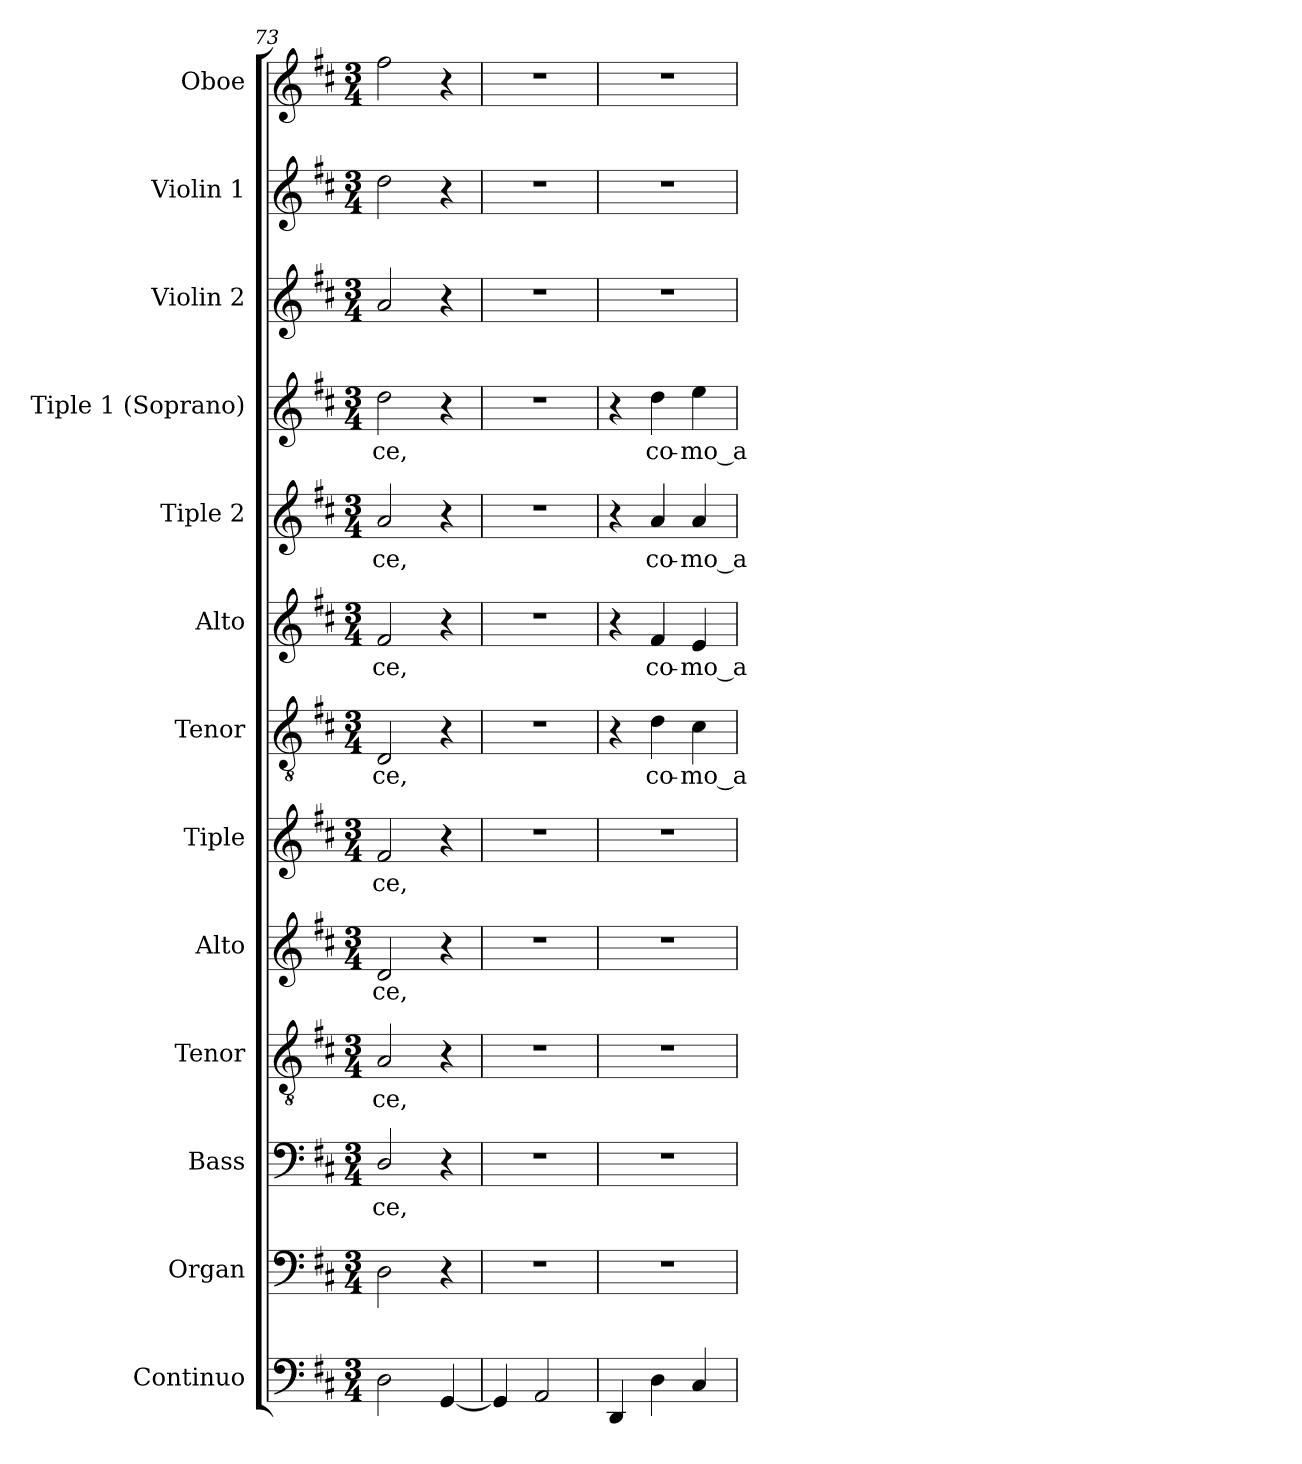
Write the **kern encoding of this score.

**kern	**kern	**kern	**text	**kern	**text	**kern	**text	**kern	**text	**kern	**text	**kern	**text	**kern	**text	**kern	**text	**kern	**kern	**kern
*part13	*part12	*part11	*part11	*part10	*part10	*part9	*part9	*part8	*part8	*part7	*part7	*part6	*part6	*part5	*part5	*part4	*part4	*part3	*part2	*part1
*staff13	*staff12	*staff11	*staff11	*staff10	*staff10	*staff9	*staff9	*staff8	*staff8	*staff7	*staff7	*staff6	*staff6	*staff5	*staff5	*staff4	*staff4	*staff3	*staff2	*staff1
*I"Continuo	*I"Organ	*I"Bass	*	*I"Tenor	*	*I"Alto	*	*I"Tiple	*	*I"Tenor	*	*I"Alto	*	*I"Tiple 2	*	*I"Tiple 1 (Soprano)	*	*I"Violin 2	*I"Violin 1	*I"Oboe
*I'Cont.	*I'Org.	*I'B.	*	*I'T.	*	*I'A.	*	*	*	*I'T.	*	*I'A.	*	*	*	*I'S1.	*	*I'Vln. 2	*I'Vln. 1	*I'Ob.
*clefF4	*clefF4	*clefF4	*	*clefGv2	*	*clefG2	*	*clefG2	*	*clefGv2	*	*clefG2	*	*clefG2	*	*clefG2	*	*clefG2	*clefG2	*clefG2
*	*	*	*	*ITrd7c12	*	*	*	*	*	*ITrd7c12	*	*	*	*	*	*	*	*	*	*
*k[f#c#]	*k[f#c#]	*k[f#c#]	*	*k[f#c#]	*	*k[f#c#]	*	*k[f#c#]	*	*k[f#c#]	*	*k[f#c#]	*	*k[f#c#]	*	*k[f#c#]	*	*k[f#c#]	*k[f#c#]	*k[f#c#]
*D:	*D:	*D:	*	*D:	*	*D:	*	*D:	*	*D:	*	*D:	*	*D:	*	*D:	*	*D:	*D:	*D:
*M3/4	*M3/4	*M3/4	*	*M3/4	*	*M3/4	*	*M3/4	*	*M3/4	*	*M3/4	*	*M3/4	*	*M3/4	*	*M3/4	*M3/4	*M3/4
=73	=73	=73	=73	=73	=73	=73	=73	=73	=73	=73	=73	=73	=73	=73	=73	=73	=73	=73	=73	=73
!	!	!	!LO:LY:b:color=#000000	!	!	!	!	!	!	!	!	!	!	!	!	!	!	!	!	!
!	!	!	!	!	!LO:LY:b:color=#000000	!	!	!	!	!	!	!	!	!	!	!	!	!	!	!
!	!	!	!	!	!	!	!LO:LY:b:color=#000000	!	!	!	!	!	!	!	!	!	!	!	!	!
!	!	!	!	!	!	!	!	!	!LO:LY:b:color=#000000	!	!	!	!	!	!	!	!	!	!	!
!	!	!	!	!	!	!	!	!	!	!	!LO:LY:b:color=#000000	!	!	!	!	!	!	!	!	!
!	!	!	!	!	!	!	!	!	!	!	!	!	!LO:LY:b:color=#000000	!	!	!	!	!	!	!
!	!	!	!	!	!	!	!	!	!	!	!	!	!	!	!LO:LY:b:color=#000000	!	!	!	!	!
!	!	!	!	!	!	!	!	!	!	!	!	!	!	!	!	!	!LO:LY:b:color=#000000	!	!	!
2Di\	2Di\	2Di/	-ce,	2AAi/	-ce,	2di/	-ce,	2f#i/	-ce,	2DDi/	-ce,	2f#i/	-ce,	2ai/	-ce,	2ddi\	-ce,	2ai/	2ddi\	2ff#i\
[4GGi/	4r	4r	.	4r	.	4r	.	4r	.	4r	.	4r	.	4r	.	4r	.	4r	4r	4r
!!LO:PB:g=z
=74	=74	=74	=74	=74	=74	=74	=74	=74	=74	=74	=74	=74	=74	=74	=74	=74	=74	=74	=74	=74
!	!LO:N:vis=1	!LO:N:vis=1	!	!LO:N:vis=1	!	!LO:N:vis=1	!	!LO:N:vis=1	!	!LO:N:vis=1	!	!LO:N:vis=1	!	!LO:N:vis=1	!	!LO:N:vis=1	!	!LO:N:vis=1	!LO:N:vis=1	!LO:N:vis=1
4GGi/]	2.r	2.r	.	2.r	.	2.r	.	2.r	.	2.r	.	2.r	.	2.r	.	2.r	.	2.r	2.r	2.r
2AAi/	.	.	.	.	.	.	.	.	.	.	.	.	.	.	.	.	.	.	.	.
=75	=75	=75	=75	=75	=75	=75	=75	=75	=75	=75	=75	=75	=75	=75	=75	=75	=75	=75	=75	=75
!	!LO:N:vis=1	!LO:N:vis=1	!	!LO:N:vis=1	!	!LO:N:vis=1	!	!LO:N:vis=1	!	!	!	!	!	!	!	!	!	!LO:N:vis=1	!LO:N:vis=1	!LO:N:vis=1
4DDi/	2.r	2.r	.	2.r	.	2.r	.	2.r	.	4r	.	4r	.	4r	.	4r	.	2.r	2.r	2.r
!	!	!	!	!	!	!	!	!	!	!	!LO:LY:b:color=#000000	!	!	!	!	!	!	!	!	!
!	!	!	!	!	!	!	!	!	!	!	!	!	!LO:LY:b:color=#000000	!	!	!	!	!	!	!
!	!	!	!	!	!	!	!	!	!	!	!	!	!	!	!LO:LY:b:color=#000000	!	!	!	!	!
!	!	!	!	!	!	!	!	!	!	!	!	!	!	!	!	!	!LO:LY:b:color=#000000	!	!	!
4Di\	.	.	.	.	.	.	.	.	.	4Di\	co-	4f#i/	co-	4ai/	co-	4ddi\	co-	.	.	.
!	!	!	!	!	!	!	!	!	!	!	!LO:LY:b:color=#000000	!	!	!	!	!	!	!	!	!
!	!	!	!	!	!	!	!	!	!	!	!	!	!LO:LY:b:color=#000000	!	!	!	!	!	!	!
!	!	!	!	!	!	!	!	!	!	!	!	!	!	!	!LO:LY:b:color=#000000	!	!	!	!	!
!	!	!	!	!	!	!	!	!	!	!	!	!	!	!	!	!	!LO:LY:b:color=#000000	!	!	!
4C#i/	.	.	.	.	.	.	.	.	.	4C#i\	-mo_a	4ei/	-mo_a	4ai/	-mo_a	4eei\	-mo_a	.	.	.
=	=	=	=	=	=	=	=	=	=	=	=	=	=	=	=	=	=	=	=	=
*-	*-	*-	*-	*-	*-	*-	*-	*-	*-	*-	*-	*-	*-	*-	*-	*-	*-	*-	*-	*-
